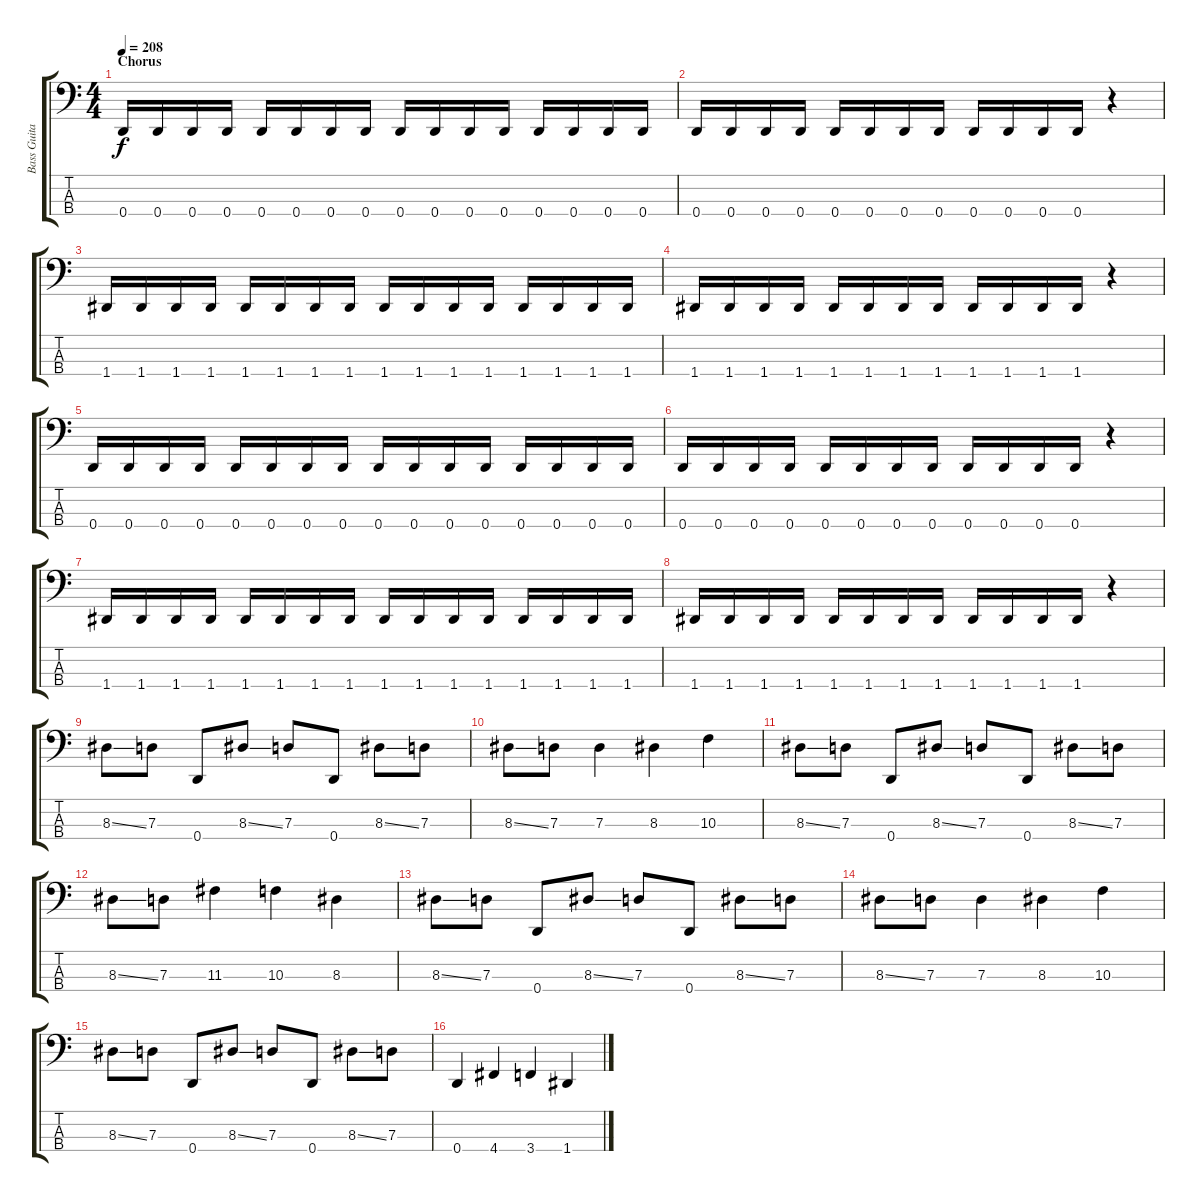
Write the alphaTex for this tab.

\track ("Bass Guitar" "Bass Guita") {instrument electricbasspick}
\staff {score tabs}
\tuning (F2 C2 G1 D1) {hide}
\ts (4 4)
\section ("" "Chorus")
\tempo 208
\clef f4
\ks c
0.4.16{dy f} 0.4.16 0.4.16 0.4.16 0.4.16 0.4.16 0.4.16 0.4.16 0.4.16 0.4.16 0.4.16 0.4.16 0.4.16 0.4.16 0.4.16 0.4.16 |
0.4.16 0.4.16 0.4.16 0.4.16 0.4.16 0.4.16 0.4.16 0.4.16 0.4.16 0.4.16 0.4.16 0.4.16 r.4 |
1.4.16 1.4.16 1.4.16 1.4.16 1.4.16 1.4.16 1.4.16 1.4.16 1.4.16 1.4.16 1.4.16 1.4.16 1.4.16 1.4.16 1.4.16 1.4.16 |
1.4.16 1.4.16 1.4.16 1.4.16 1.4.16 1.4.16 1.4.16 1.4.16 1.4.16 1.4.16 1.4.16 1.4.16 r.4 |
0.4.16 0.4.16 0.4.16 0.4.16 0.4.16 0.4.16 0.4.16 0.4.16 0.4.16 0.4.16 0.4.16 0.4.16 0.4.16 0.4.16 0.4.16 0.4.16 |
0.4.16 0.4.16 0.4.16 0.4.16 0.4.16 0.4.16 0.4.16 0.4.16 0.4.16 0.4.16 0.4.16 0.4.16 r.4 |
1.4.16 1.4.16 1.4.16 1.4.16 1.4.16 1.4.16 1.4.16 1.4.16 1.4.16 1.4.16 1.4.16 1.4.16 1.4.16 1.4.16 1.4.16 1.4.16 |
1.4.16 1.4.16 1.4.16 1.4.16 1.4.16 1.4.16 1.4.16 1.4.16 1.4.16 1.4.16 1.4.16 1.4.16 r.4 |
8.3{ss}.8 7.3.8 0.4.8 8.3{ss}.8 7.3.8 0.4.8 8.3{ss}.8 7.3.8 |
8.3{ss}.8 7.3.8 7.3.4 8.3.4 10.3.4 |
8.3{ss}.8 7.3.8 0.4.8 8.3{ss}.8 7.3.8 0.4.8 8.3{ss}.8 7.3.8 |
8.3{ss}.8 7.3.8 11.3.4 10.3.4 8.3.4 |
8.3{ss}.8 7.3.8 0.4.8 8.3{ss}.8 7.3.8 0.4.8 8.3{ss}.8 7.3.8 |
8.3{ss}.8 7.3.8 7.3.4 8.3.4 10.3.4 |
8.3{ss}.8 7.3.8 0.4.8 8.3{ss}.8 7.3.8 0.4.8 8.3{ss}.8 7.3.8 |
0.4.4 4.4.4 3.4.4 1.4.4
